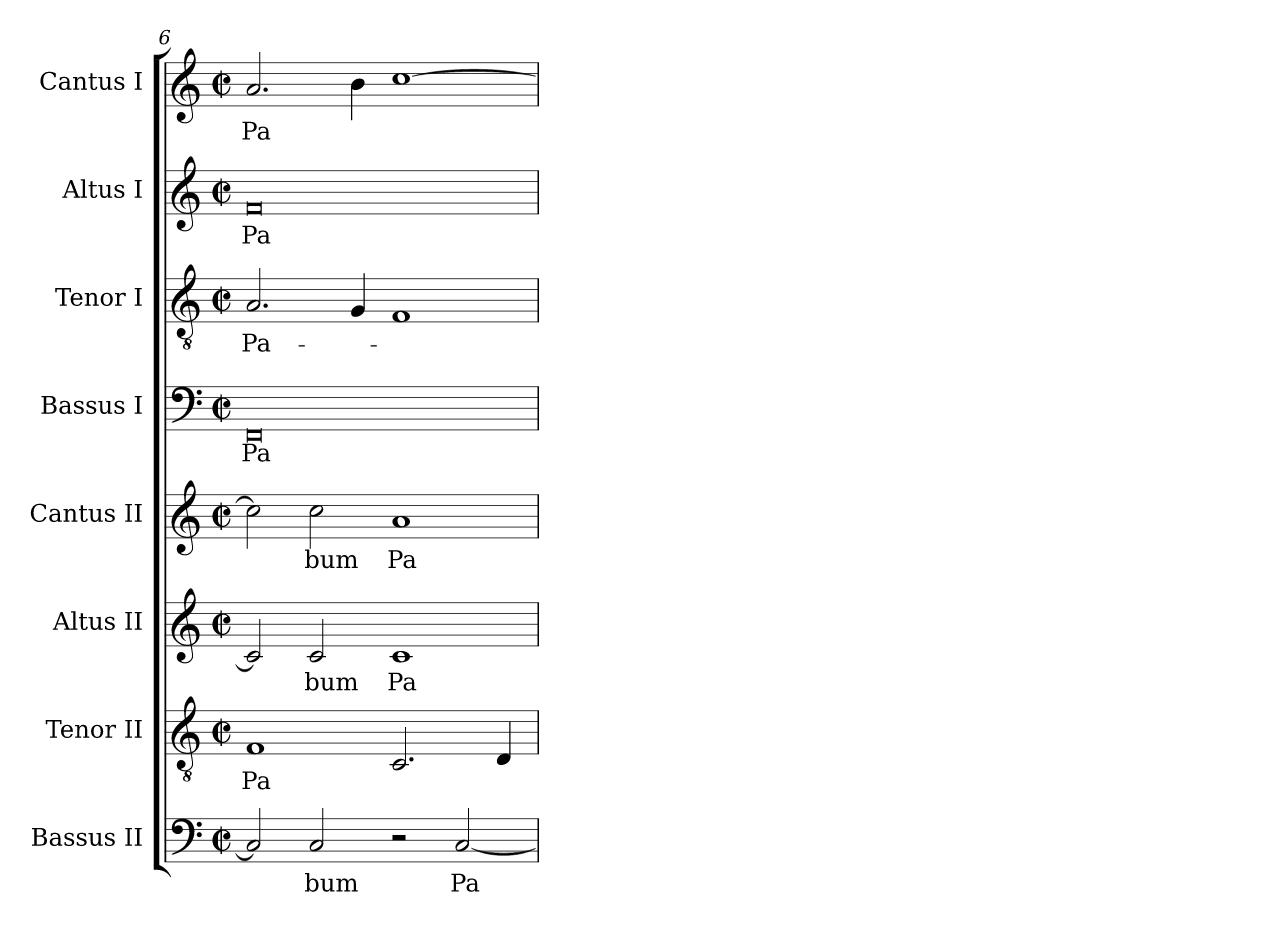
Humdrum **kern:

**kern	**text	**kern	**text	**kern	**text	**kern	**text	**kern	**text	**kern	**text	**kern	**text	**kern	**text
*part8	*part8	*part7	*part7	*part6	*part6	*part5	*part5	*part4	*part4	*part3	*part3	*part2	*part2	*part1	*part1
*staff8	*staff8	*staff7	*staff7	*staff6	*staff6	*staff5	*staff5	*staff4	*staff4	*staff3	*staff3	*staff2	*staff2	*staff1	*staff1
*I"Bassus II	*	*I"Tenor II	*	*I"Altus II	*	*I"Cantus II	*	*I"Bassus I	*	*I"Tenor I	*	*I"Altus I	*	*I"Cantus I	*
*clefF4	*	*clefGv2	*	*clefG2	*	*clefG2	*	*clefF4	*	*clefGv2	*	*clefG2	*	*clefG2	*
*M2/2	*	*M2/2	*	*M2/2	*	*M2/2	*	*M2/2	*	*M2/2	*	*M2/2	*	*M2/2	*
*met(c|)	*	*met(c|)	*	*met(c|)	*	*met(c|)	*	*met(c|)	*	*met(c|)	*	*met(c|)	*	*met(c|)	*
=6	=6	=6	=6	=6	=6	=6	=6	=6	=6	=6	=6	=6	=6	=6	=6
!	!	!	!LO:LY:b:cj	!	!	!	!	!	!LO:LY:b:cj	!	!LO:LY:b	!	!LO:LY:b:cj	!	!LO:LY:b
2C/]	.	1F	Pa	2c/]	.	2cc\]	.	0FF	Pa	2.A/	Pa-	0f	Pa-	2.a/	Pa
!	!LO:LY:b:cj	!	!	!	!LO:LY:b:cj	!	!LO:LY:b:cj	!	!	!	!	!	!	!	!
2C/	bum	.	.	2c/	bum	2cc\	bum	.	.	.	.	.	.	.	.
.	.	.	.	.	.	.	.	.	.	4G/	.	.	.	4b\	.
!	!	!	!	!	!LO:LY:b:cj	!	!LO:LY:b:cj	!	!	!	!	!	!	!	!
2r	.	2.C/	.	1c	Pa	1a	Pa	.	.	1F	.	.	.	[<1cc	.
!	!LO:LY:b	!	!	!	!	!	!	!	!	!	!	!	!	!	!
[>2C/	Pa	.	.	.	.	.	.	.	.	.	.	.	.	.	.
.	.	4D/	.	.	.	.	.	.	.	.	.	.	.	.	.
=	=	=	=	=	=	=	=	=	=	=	=	=	=	=	=
*-	*-	*-	*-	*-	*-	*-	*-	*-	*-	*-	*-	*-	*-	*-	*-
